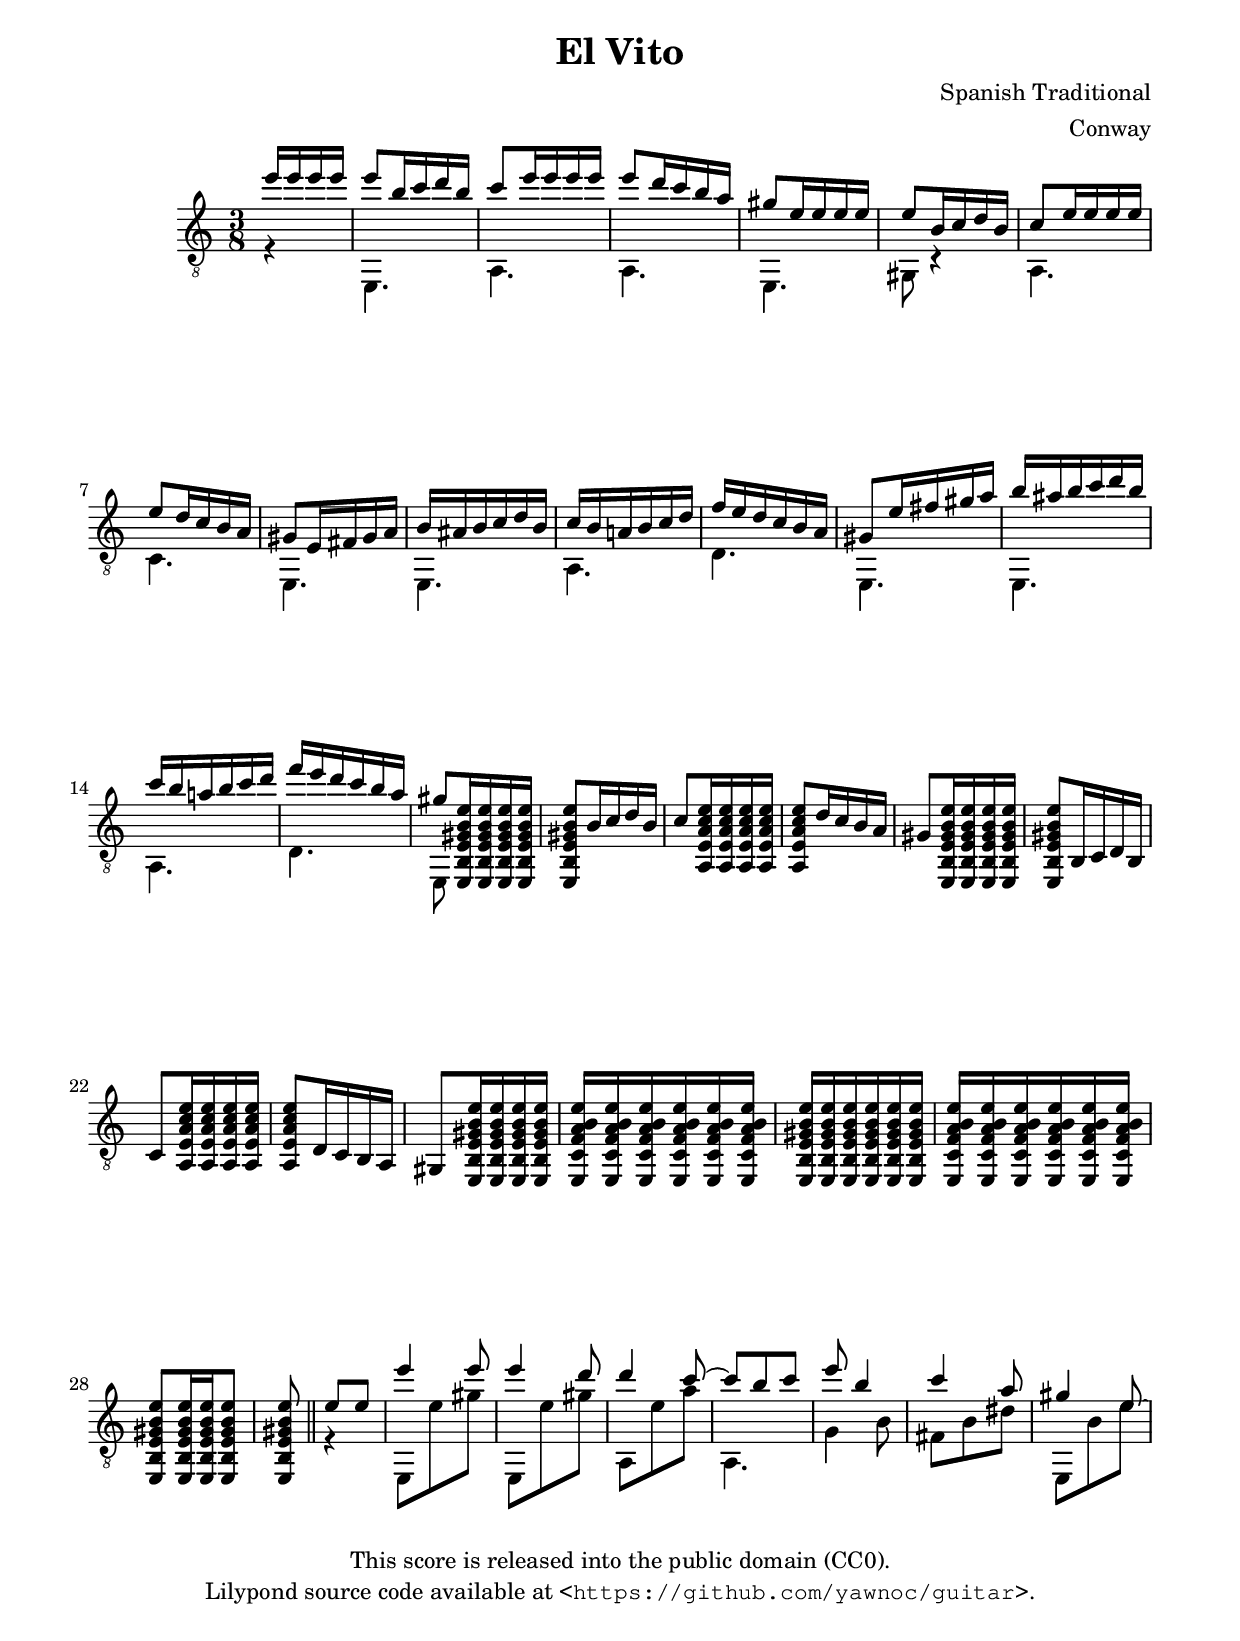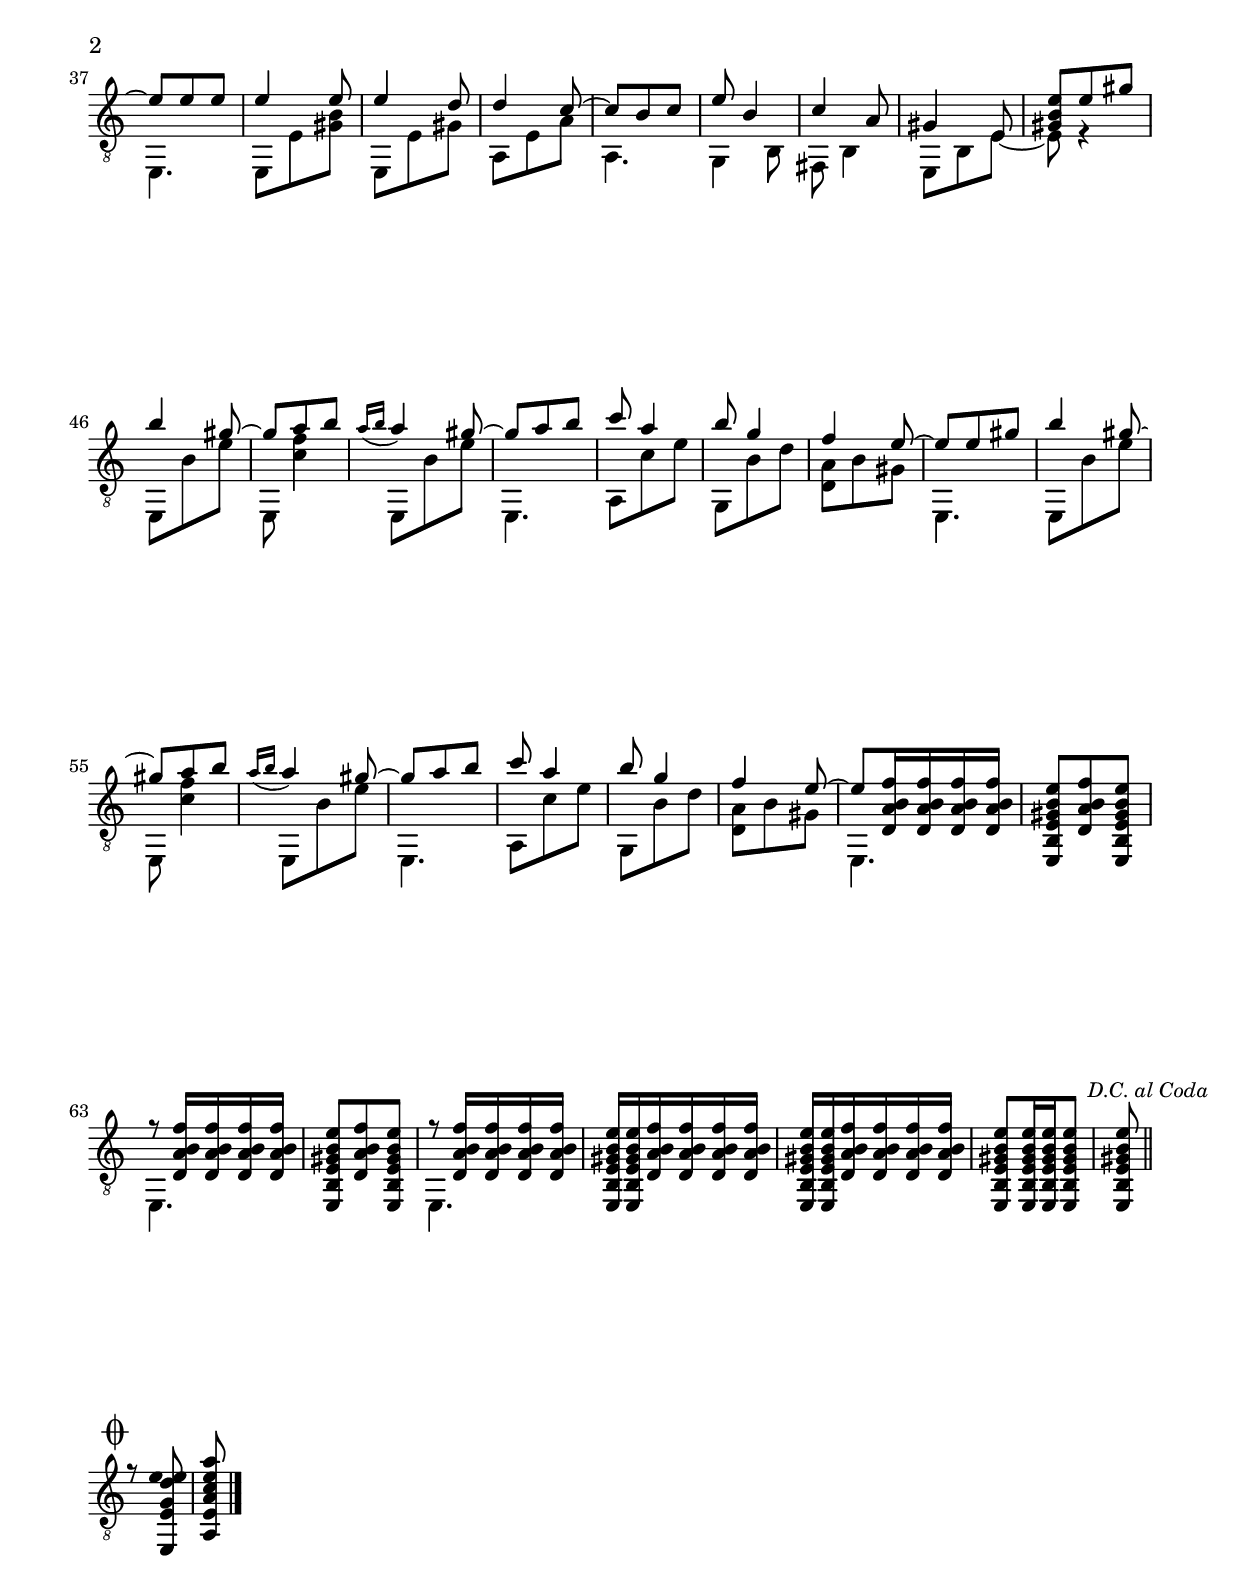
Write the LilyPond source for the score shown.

\version "2.18.2"


%%%%%%%%%%%%%%%%%%%%%%%%%%%%%%%%%%%%%%%%%%%%%%%%%%%%%%%%%%%%%%%%
% General
%%%%%%%%%%%%%%%%%%%%%%%%%%%%%%%%%%%%%%%%%%%%%%%%%%%%%%%%%%%%%%%%

\paper {
  top-margin = 1.5\cm
  left-margin = 1.5\cm
  right-margin = 1.5\cm
  bottom-margin = 1.5\cm
  ragged-last-bottom = ##f
  footnote-separator-markup = \markup { \vspace #1.5 }
}

globalSettings = {
  \accidentalStyle modern
  \compressFullBarRests
  \mergeDifferentlyHeadedOn
  \mergeDifferentlyDottedOn
  \numericTimeSignature
  \pointAndClickOff
  \override TextScript.extra-offset = #'(0 . 0.7)
  \override Score.FootnoteItem.annotation-line = ##f
}

origin-url = "https://github.com/yawnoc/guitar"

\header {
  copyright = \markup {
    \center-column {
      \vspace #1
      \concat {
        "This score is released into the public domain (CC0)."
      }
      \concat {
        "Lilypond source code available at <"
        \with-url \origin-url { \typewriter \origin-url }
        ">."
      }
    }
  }
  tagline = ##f
}

triplet = #(define-music-function
  (parser location music) (ly:music?)
  #{
    \tuplet 3/2 { $music }
  #}
)

tripletDuple = #(define-music-function
  (parser location music) (ly:music?)
  #{
    \tuplet 6/4 { $music }
  #}
)

overrideBeamedStemLengths = #(define-scheme-function
  (parser location lengths) (list?)
  #{
    \override Stem.details.beamed-lengths = $lengths
  #}
)
revertBeamedStemLengths = { \revert Stem.details.beamed-lengths }

overrideBeamVerticalPositions = #(define-scheme-function
  (parser location positions) (pair?)
  #{
    \override Beam.positions = $positions
  #}
)

%%%%%%%%%%%%%%%%%%%%%%%%%%%%%%%%%%%%%%%%%%%%%%%%%%%%%%%%%%%%%%%%
% Semantic bar lines
%%%%%%%%%%%%%%%%%%%%%%%%%%%%%%%%%%%%%%%%%%%%%%%%%%%%%%%%%%%%%%%%

barLineGoto = { \bar "||" }
barLineKeyChange = { \bar "||" }
barLineEnd = { \bar "|." }

%%%%%%%%%%%%%%%%%%%%%%%%%%%%%%%%%%%%%%%%%%%%%%%%%%%%%%%%%%%%%%%%
% Guitar notation
%%%%%%%%%%%%%%%%%%%%%%%%%%%%%%%%%%%%%%%%%%%%%%%%%%%%%%%%%%%%%%%%

stringNumbersAbove = { \set stringNumberOrientations = #'(up) }
stringNumbersBelow = { \set stringNumberOrientations = #'(down) }

fingeringAbove = { \set fingeringOrientations = #'(up) }
fingeringBelow = { \set fingeringOrientations = #'(down) }
fingeringAleft = { \set fingeringOrientations = #'(left) }
fingeringAright = { \set fingeringOrientations = #'(right) }

startGraceMusic = {
  <>(
  \override Fingering.font-size = -6
}
stopGraceMusic = {
  \revert Fingering.font-size
  <>)
}

overrideHorizontalShift = #(define-scheme-function
  (parser location distance) (number?)
  #{
    \override NoteColumn.force-hshift = $distance
  #}
)
revertHorizontalShift = { \revert NoteColumn.force-hshift }

barreSpan = #(define-music-function
  (parser location label offsetPair music)
  (string? (pair? (cons 0 0)) ly:music?)
  (let
    (
      (elements (extract-named-music music '(NoteEvent EventChord)))
    )
    (if
      (pair? elements)
      (let
        (
          (first-element (first elements))
          (last-element (last elements))
        )
        (set!
          (ly:music-property first-element 'articulations)
          (cons
            (make-music 'TextSpanEvent 'span-direction -1)
            (ly:music-property first-element 'articulations)
          )
        )
        (set!
          (ly:music-property last-element 'articulations)
          (cons
            (make-music 'TextSpanEvent 'span-direction 1)
            (ly:music-property last-element 'articulations)
          )
        )
      )
    )
  )
  #{
    \once \override TextSpanner.font-shape = #'upright
    \once \override TextSpanner.style = #'line
    \once \override TextSpanner.extra-offset = #offsetPair
    \once \override TextSpanner.bound-details = #`(
      (left
        (text . ,#{ \markup { \raise #-0.7 { #label \hspace #0.7 }} #})
        (Y . 0)
        (padding . -0.8)
        (attach-dir . -2)
      )
      (right
        (text . ,#{ \markup { \draw-line #'(0 . -1.3) } #}) ;; draw hook
        (Y . 0)
        (padding . -0.5)
        (attach-dir . 2)
      )
    )
    \once \override TextSpanner #'after-line-breaking = #(lambda (grob)
      (let*
        (
          (originalGrob (ly:grob-original grob))
          (splitGrobs (ly:spanner-broken-into originalGrob))
        )
        (if
          (and
            (>= (length splitGrobs) 2)
            (not (eq? (car (last-pair splitGrobs)) grob))
          )
          (begin
            (ly:grob-set-nested-property! grob
              '(bound-details right text)
              #{ \markup { \draw-line #'(0 . 0) } #} ;; suppress draw hook
            )
            (ly:grob-set-property! grob
              'extra-offset
              (cons
                (car offsetPair)
                (+ (cdr offsetPair) 0.7) ;; correction for suppressed hook
              )
            )
            (ly:grob-set-nested-property! grob
              '(bound-details right padding)
              #'-3 ;; increase spanner length
            )
          )
        )
      )
    )
    $music
  #}
)

barre = #(define-scheme-function
  (parser location label) (string?)
  #{
    \markup {
      \center-align {
        \hspace #0.7
        $label
      }
    }
  #}
)

nudgeNextBarre = #(define-scheme-function
  (parser location distance) (number?)
  #{
    \once \override TextScript.X-offset = $distance
  #}
)

position = #(define-scheme-function
  (parser location label) (string?)
  #{
    \markup {
      \center-align {
        \hspace #0.5
        $label
      }
    }
  #}
)

#(define-markup-command
  (markupString layout properties stringNumber) (markup?)
  (interpret-markup layout properties
    #{
      \markup \circle { \bold #stringNumber }
    #}
  )
)

#(define-markup-command
  (resonatesOn layout properties note stringNumber) (markup? markup?)
  (interpret-markup layout properties
    #{
      \markup { #note "resonates on" \markupString #stringNumber }
    #}
  )
)

%%%%%%%%%%%%%%%%%%%%%%%%%%%%%%%%%%%%%%%%%%%%%%%%%%%%%%%%%%%%%%%%
% Goto statements
%%%%%%%%%%%%%%%%%%%%%%%%%%%%%%%%%%%%%%%%%%%%%%%%%%%%%%%%%%%%%%%%

overrideGotoVisibility = {
  \once \override Score.RehearsalMark #'break-visibility = #'#(#t #t #f)
}

makeGotoMark = #(define-scheme-function
  (parser location label) (string?)
  #{
    \mark \markup { \small \italic $label }
  #}
)

simultaneousMarkSeparator = {
  \cadenzaOn
    s1073741824 % stupid, but works
  \cadenzaOff
}

coda = {
  \overrideGotoVisibility
  \mark \markup { \musicglyph #"scripts.coda" }
}

fine = {
  \overrideGotoVisibility
  \makeGotoMark Fine
}

dcAlCoda = {
  \overrideGotoVisibility
  \makeGotoMark "D.C. al Coda"
}

dcAlFine = {
  \overrideGotoVisibility
  \makeGotoMark "D.C. al Fine"
}

toCoda = {
  \overrideGotoVisibility
  \makeGotoMark "to Coda"
}



\paper {
  ragged-last = ##t
}


\header {
  title = "El Vito"
  composer = "Spanish Traditional"
  arranger = "Conway"
}


initialSignatures = {
  \clef "treble_8"
  \key a \minor
  \time 3/8
}


highVoiceMusic = {
  
  \globalSettings
  
  % Main theme high
  \partial 4
  \relative c'' {
    e16 e e e |
    e8 b16 c d b |
    c8 e16 e e e |
    e8 d16 c b a |
    gis8
  }
  
  % Main theme low
  \barNumberCheck #4
  \relative c' {
    e16 e e e |
    e8 b16 c d b |
    c8 e16 e e e |
    e8 d16 c b a |
    gis8
  }
  
  % Scale run low
  \barNumberCheck #8
  \relative c {
    e16 fis gis a |
    b ais b c d b |
    c b a b c d |
    f e d c b a |
    gis8
  }
  
  % Scale run high
  \barNumberCheck #12
  \relative c' {
    e16 fis gis a |
    b ais b c d b |
    c b a b c d |
    f e d c b a |
    gis8
  }
  
  % Strummed main theme high
  \barNumberCheck #16
  \relative c' {
    <e b gis e b e,>16
      <e b gis e b e,>
      <e b gis e b e,>
      <e b gis e b e,> |
    <e b gis e b e,>8 b16 c d b |
    c8
      <e c a e a,>16
      <e c a e a,>
      <e c a e a,>
      <e c a e a,>
    <e c a e a,>8 d16 c b a |
    gis8
  }
  
  % Strummed main theme low
  \barNumberCheck #20
  \relative c' {
    <e b gis e b e,>16
      <e b gis e b e,>
      <e b gis e b e,>
      <e b gis e b e,> |
    <e b gis e b e,>8 b,16 c d b |
    c8
      <e' c a e a,>16
      <e c a e a,>
      <e c a e a,>
      <e c a e a,>
    <e c a e a,>8 d,16 c b a |
    gis8
  }
  
  % Strummed interlude
  \barNumberCheck #24
  \relative c' {
    <e b gis e b e,>16
      <e b gis e b e,>
      <e b gis e b e,>
      <e b gis e b e,> |
    <e b a f c e,>
      <e b a f c e,>
      <e b a f c e,>
      <e b a f c e,>
      <e b a f c e,>
      <e b a f c e,> |
    <e b gis e b e,>
      <e b gis e b e,>
      <e b gis e b e,>
      <e b gis e b e,>
      <e b gis e b e,>
      <e b gis e b e,> |
    <e b a f c e,>
      <e b a f c e,>
      <e b a f c e,>
      <e b a f c e,>
      <e b a f c e,>
      <e b a f c e,> |
    <e b gis e b e,>8
      <e b gis e b e,>16
      <e b gis e b e,>
      <e b gis e b e,>8 |
    <e b gis e b e,>8
      \bar "||"
  }
  
  % Lyrical theme high
  \barNumberCheck #29
  \relative c' {
    e8 e |
    e'4 e8 |
    e4 d8 |
    d4 c8~ |
    c b c |
    e b4 |
    c4 a8 |
    gis4 e8~ |
    e
  }
  
  % Lyrical theme low
  \barNumberCheck #37
  \relative c' {
    e8 e |
    e4 e8 |
    e4 d8 |
    d4 c8~ |
    c b c |
    e b4 |
    c4 a8 |
    gis4 e8 |
    <gis b e>
  }
  
  % Bull-fighting theme
  \barNumberCheck 45
  \relative c' {
    e8 gis |
    b4 gis8~ |
    gis8 a b |
    \grace { a16_( b } a4) gis8~ |
    gis8 a b |
    c8 a4 |
    b8 g4 |
    f4 e8~ |
    e8
  }
  
  % Bull-fighting theme again
  \barNumberCheck 53
  \relative c' {
    e8 gis |
    b4 gis8~ |
    gis8 a b |
    \grace { a16_( b } a4) gis8~ |
    gis8 a b |
    c8 a4 |
    b8 g4 |
    f4 e8~ |
    e8
  }
  
  % Returning strummed interlude
  \barNumberCheck 61
  \relative c' {
    <f b, a d,>16
      <f b, a d,>
      <f b, a d,>
      <f b, a d,> |
    <e b gis e b e,>8
      <f b, a d,>
      <e b gis e b e,> |
    r8
      <f b, a d,>16
      <f b, a d,>
      <f b, a d,>
      <f b, a d,> |
    <e b gis e b e,>8
      <f b, a d,>
      <e b gis e b e,> |
    r8
      <f b, a d,>16
      <f b, a d,>
      <f b, a d,>
      <f b, a d,> |
    <e b gis e b e,>16
      <e b gis e b e,>
      <f b, a d,>
      <f b, a d,>
      <f b, a d,>
      <f b, a d,> |
    <e b gis e b e,>16
      <e b gis e b e,>
      <f b, a d,>
      <f b, a d,>
      <f b, a d,>
      <f b, a d,> |
    <e b gis e b e,>8
      <e b gis e b e,>16
      <e b gis e b e,>
      <e b gis e b e,>8 |
    <e b gis e b e,>8
      \bar "||" \dcAlCoda
  }
  
  % Finishing chords
  \break
  \simultaneousMarkSeparator
  \coda
  \barNumberCheck 69
  \relative c, {
    r8 << { <e e' gis d' e> } \\ { \once \hide Stem e'' } >> |
    <a,, e' a c e a>
      \bar "|."
  }
  
}


lowVoiceMusic = {
  
  \globalSettings
  
  % Main theme high
  \partial 4
  \relative c, {
    r4 |
    e4. |
    a |
    a |
    e |
  }
  
  % Main theme low
  \barNumberCheck #5
  \relative c {
    gis8 r4 |
    a4. |
    c |
    e, |
  }
  
  % Scale run low
  \barNumberCheck #9
  \relative c, {
    e4. |
    a |
    d |
    e, |
  }
  
  % Scale run high
  \barNumberCheck #13
  \relative c, {
    e4. |
    a |
    d |
    e,8
  }
  
  % Strummed main theme high
  \barNumberCheck #16
  {
    s4 |
    s4. * 3 |
    s8
  }
  
  % Strummed main theme low
  \barNumberCheck #20
  {
    s4 |
    s4. * 3 |
    s8
  }
  
  % Strummed interlude
  \barNumberCheck #24
  {
    s4 |
    s4. * 4 |
    s8
  }
  
  % Lyrical theme high
  \barNumberCheck #29
  \relative c, {
    r4 |
    e8 e'' gis |
    e,, e'' gis |
    a,, e'' a |
    a,,4. |
    g'4 b8 |
    fis b dis |
    e,, b'' e |
    e,,4. |
  }
  
  % Lyrical theme low
  \barNumberCheck #38
  \relative c, {
    e8 e' <gis b> |
    e, e' gis |
    a, e' a |
    a,4. |
    g4 b8 |
    fis8 b4 |
    e,8 b' e~ |
    e
  }
  
  % Bull-fighting theme
  \barNumberCheck 45
  \relative c, {
    r4 |
    e8 b'' e |
    e,, <c'' f>4 |
    e,,8 b'' e |
    e,,4. |
    a8 c' e |
    g,, b' d |
    <a d,> b gis |
    e,4. |
  }
  
  % Bull-fighting theme again
  \barNumberCheck 54
  \relative c, {
    e8 b'' e |
    e,, <c'' f>4 |
    e,,8 b'' e |
    e,,4. |
    a8 c' e |
    g,, b' d |
    <a d,> b gis |
    e,4. |
  }
  
  % Returning strummed interlude
  \barNumberCheck 62
  \relative c, {
    s4. |
    e4. |
    s4. |
    e4. |
    s4. * 3 |
    s8
  }
  
}


allMusic = {
  \initialSignatures
  <<
    << \highVoiceMusic >>
      \\
    << \lowVoiceMusic >>
  >>
}


\score {
  \allMusic
}
